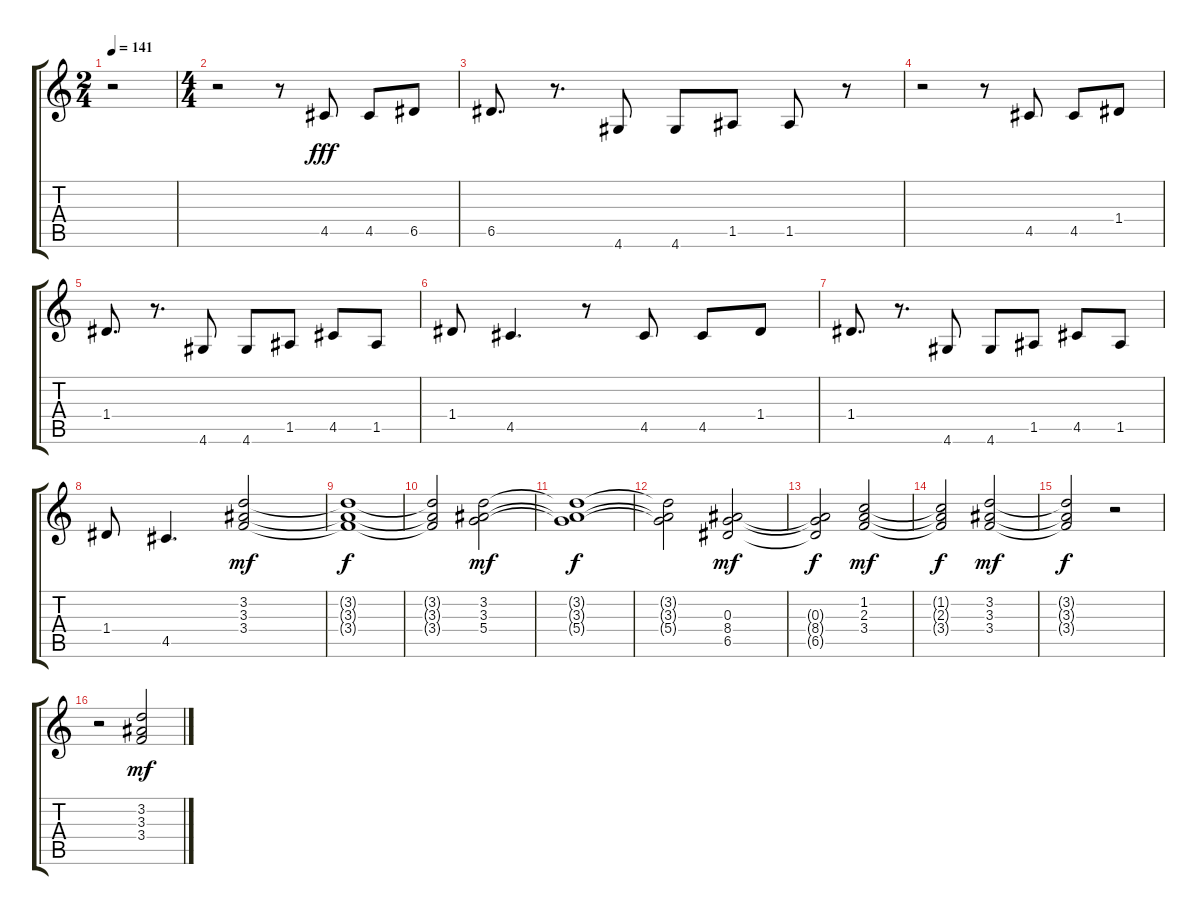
\track "" {instrument electricbassfinger}
\staff {score tabs}
\tuning (E4 B3 G3 D3 A2 E2) {hide}
\ts (2 4)
\tempo 141
\clef g2
\ks c
r.2{dy fff instrument electricbassfinger} |
\ts (4 4)
r.2 r.8 4.5.8 4.5.8 6.5.8 |
6.5.8{d} r.8{d} 4.6.8 4.6.8 1.5.8 1.5.8 r.8 |
r.2 r.8 4.5.8 4.5.8 1.4.8 |
1.4.8{d} r.8{d} 4.6.8 4.6.8 1.5.8 4.5.8 1.5.8 |
1.4.8 4.5.4{d} r.8 4.5.8 4.5.8 1.4.8 |
1.4.8{d} r.8{d} 4.6.8 4.6.8 1.5.8 4.5.8 1.5.8 |
1.4.8 4.5.4{d} (3.2 3.3 3.4).2{dy mf volume 12} |
(3.2{t} 3.3{t} 3.4{t}).1{dy f} |
(3.2{t} 3.3{t} 3.4{t}).2 (3.2 3.3 5.4).2{dy mf} |
(3.2{t} 3.3{t} 5.4{t}).1{dy f} |
(3.2{t} 3.3{t} 5.4{t}).2 (0.3 8.4 6.5).2{dy mf} |
(0.3{t} 8.4{t} 6.5{t}).2{dy f} (1.2 2.3 3.4).2{dy mf} |
(1.2{t} 2.3{t} 3.4{t}).2{dy f} (3.2 3.3 3.4).2{dy mf} |
(3.2{t} 3.3{t} 3.4{t}).2{dy f} r.2 |
r.2 (3.2 3.3 3.4).2{dy mf}
